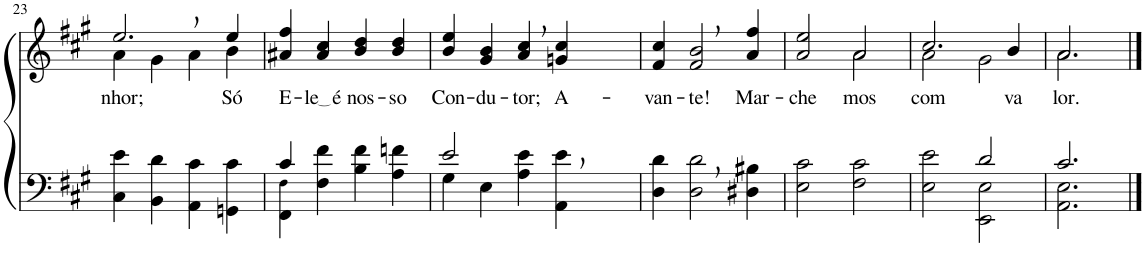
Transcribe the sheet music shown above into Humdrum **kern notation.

**kern	**kern	**text
*part2	*part1	*part1
*staff2	*staff1	*staff1
*I"Parte III e IV	*I"Parte I e II	*
!!LO:PB:g=z
*clefF4	*clefG2	*
*Trd1c2	*Trd1c2	*
*k[f#c#g#]	*k[f#c#g#]	*
*M4/4	*M4/4	*
=23	=23	=23
*	*^	*
!	!	!	!LO:LY:b
4C#\ 4e\	2.ee,/	4a\	nhor;
4BB\ 4d\	.	4g#\	.
4AA\ 4c#\	.	4a\	.
!	!	!	!LO:LY:b
4GGn\ 4c#\	4ee/	4b\	Só
=24	=24	=24	=24
*^	*	*	*
!	!	!	!	!LO:LY:b
*	*	*v	*v	*
4c#/	4FF#\ 4F#!\	4a#X/ 4ff#/	E-
!	!	!	!LO:LY:b
2.ryy	4F#\ 4f#\	4a#/ 4cc#/	le é
!	!	!	!LO:LY:b
.	4B\ 4f#\	4b/ 4dd/	nos-
!	!	!	!LO:LY:b
.	4A\ 4fn\	4b/ 4dd/	-so
=25	=25	=25	=25
!	!	!	!LO:LY:b
2e/	4G#\	4b/ 4ee/	Con-
!	!	!	!LO:LY:b
.	4E\	4g#/ 4b/	-du-
!	!	!	!LO:LY:b
2ryy	4A\ 4e\	4a/, 4cc#/,	-tor;
!	!	!	!LO:LY:b
.	4AA\ 4e\	4gn/ 4cc#/	A-
=26	=26	=26	=26
!	!	!	!LO:LY:b
*v	*v	*	*
4D\ 4d\	4f#/ 4cc#/	-van-
!	!	!LO:LY:b
2D\, 2d\,	2f#/, 2b/,	-te!
!	!	!LO:LY:b
4D#X\ 4B#X\	4a/ 4ff#/	Mar-
=27	=27	=27
!	!	!LO:LY:b
*	*^	*
2E\ 2c#\	2a/ 2ee/	2ryy	-che-
!	!	!	!LO:LY:b
2F#\ 2c#\	2a/	2a\	-mos
=28	=28	=28	=28
*^	*	*	*
!	!	!	!	!LO:LY:b
2ryy	2E\ 2e\	2.cc#/	2a\	com
2d/	2EE\ 2E\	.	2g#\	.
!	!	!	!	!LO:LY:b
.	.	4b/	.	va-
=29	=29	=29	=29	=29
!	!	!	!	!LO:LY:b
2.c#/	2.AA\ 2.E\	2.a/	2.a\	-lor.
*v	*v	*	*	*
*	*v	*v	*
==	==	==
*-	*-	*-
